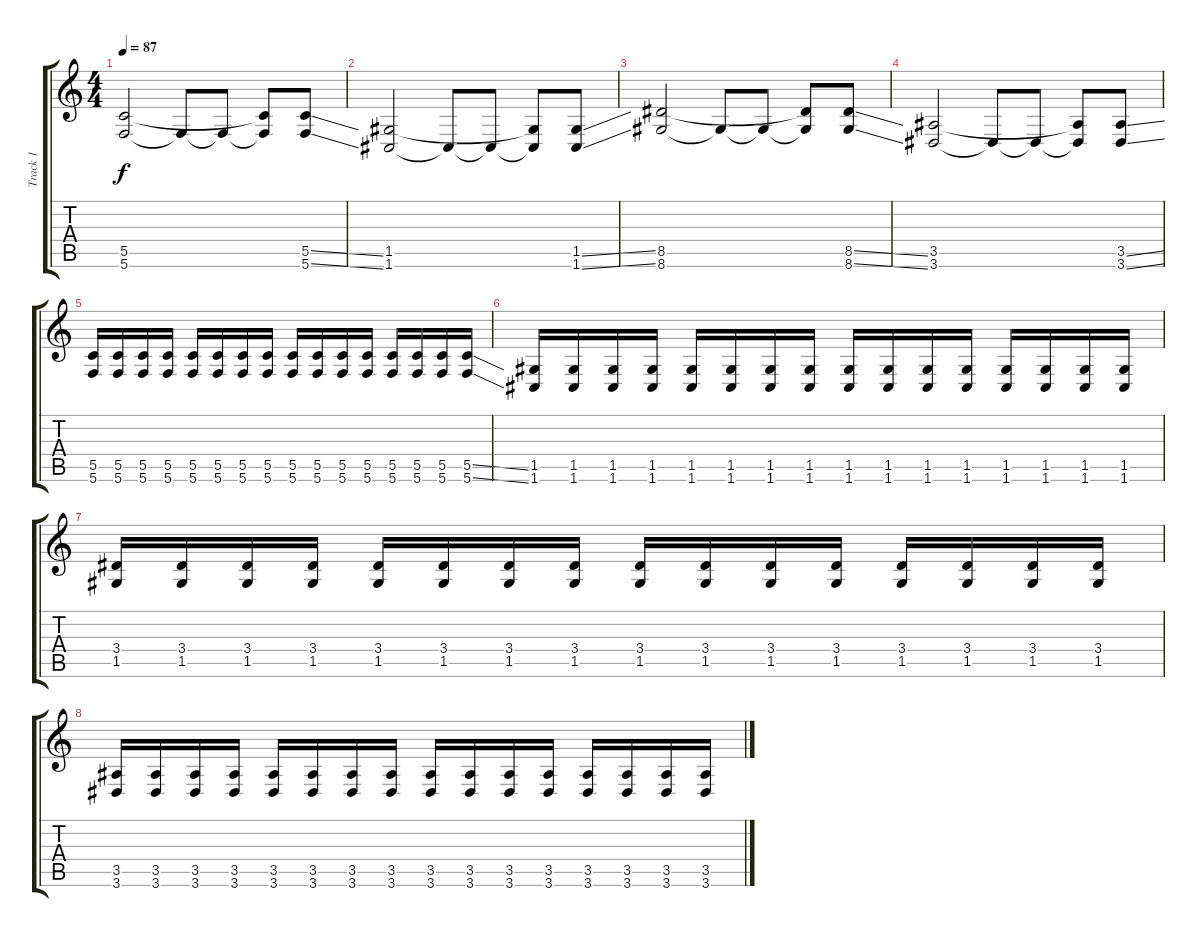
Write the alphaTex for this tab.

\track ("Track 1" "Track 1") {instrument overdrivenguitar}
\staff {score tabs}
\tuning (D4 A3 F3 C3 G2 C2) {hide}
\ts (4 4)
\tempo 87
\clef g2
\ks c
(5.5 5.6).2{dy f volume 11} 5.6{t}.8 5.6{t}.8 (5.5{t} 5.6{t}).8 (5.5{ss} 5.6{ss}).8 |
(1.5 1.6).2 1.6{t}.8 1.6{t}.8 (1.5{t} 1.6{t}).8 (1.5{ss} 1.6{ss}).8 |
(8.5 8.6).2 8.6{t}.8 8.6{t}.8 (8.5{t} 8.6{t}).8 (8.5{ss} 8.6{ss}).8 |
(3.5 3.6).2 3.6{t}.8 3.6{t}.8 (3.5{t} 3.6{t}).8 (3.5{ss} 3.6{ss}).8 |
(5.5 5.6).16{volume 16} (5.5 5.6).16 (5.5 5.6).16 (5.5 5.6).16 (5.5 5.6).16 (5.5 5.6).16 (5.5 5.6).16 (5.5 5.6).16 (5.5 5.6).16 (5.5 5.6).16 (5.5 5.6).16 (5.5 5.6).16 (5.5 5.6).16 (5.5 5.6).16 (5.5 5.6).16 (5.5{ss} 5.6{ss}).16 |
(1.5 1.6).16 (1.5 1.6).16 (1.5 1.6).16 (1.5 1.6).16 (1.5 1.6).16 (1.5 1.6).16 (1.5 1.6).16 (1.5 1.6).16 (1.5 1.6).16 (1.5 1.6).16 (1.5 1.6).16 (1.5 1.6).16 (1.5 1.6).16 (1.5 1.6).16 (1.5 1.6).16 (1.5 1.6).16 |
(3.4 1.5).16 (3.4 1.5).16 (3.4 1.5).16 (3.4 1.5).16 (3.4 1.5).16 (3.4 1.5).16 (3.4 1.5).16 (3.4 1.5).16 (3.4 1.5).16 (3.4 1.5).16 (3.4 1.5).16 (3.4 1.5).16 (3.4 1.5).16 (3.4 1.5).16 (3.4 1.5).16 (3.4 1.5).16 |
(3.5 3.6).16 (3.5 3.6).16 (3.5 3.6).16 (3.5 3.6).16 (3.5 3.6).16 (3.5 3.6).16 (3.5 3.6).16 (3.5 3.6).16 (3.5 3.6).16 (3.5 3.6).16 (3.5 3.6).16 (3.5 3.6).16 (3.5 3.6).16 (3.5 3.6).16 (3.5 3.6).16 (3.5 3.6).16
